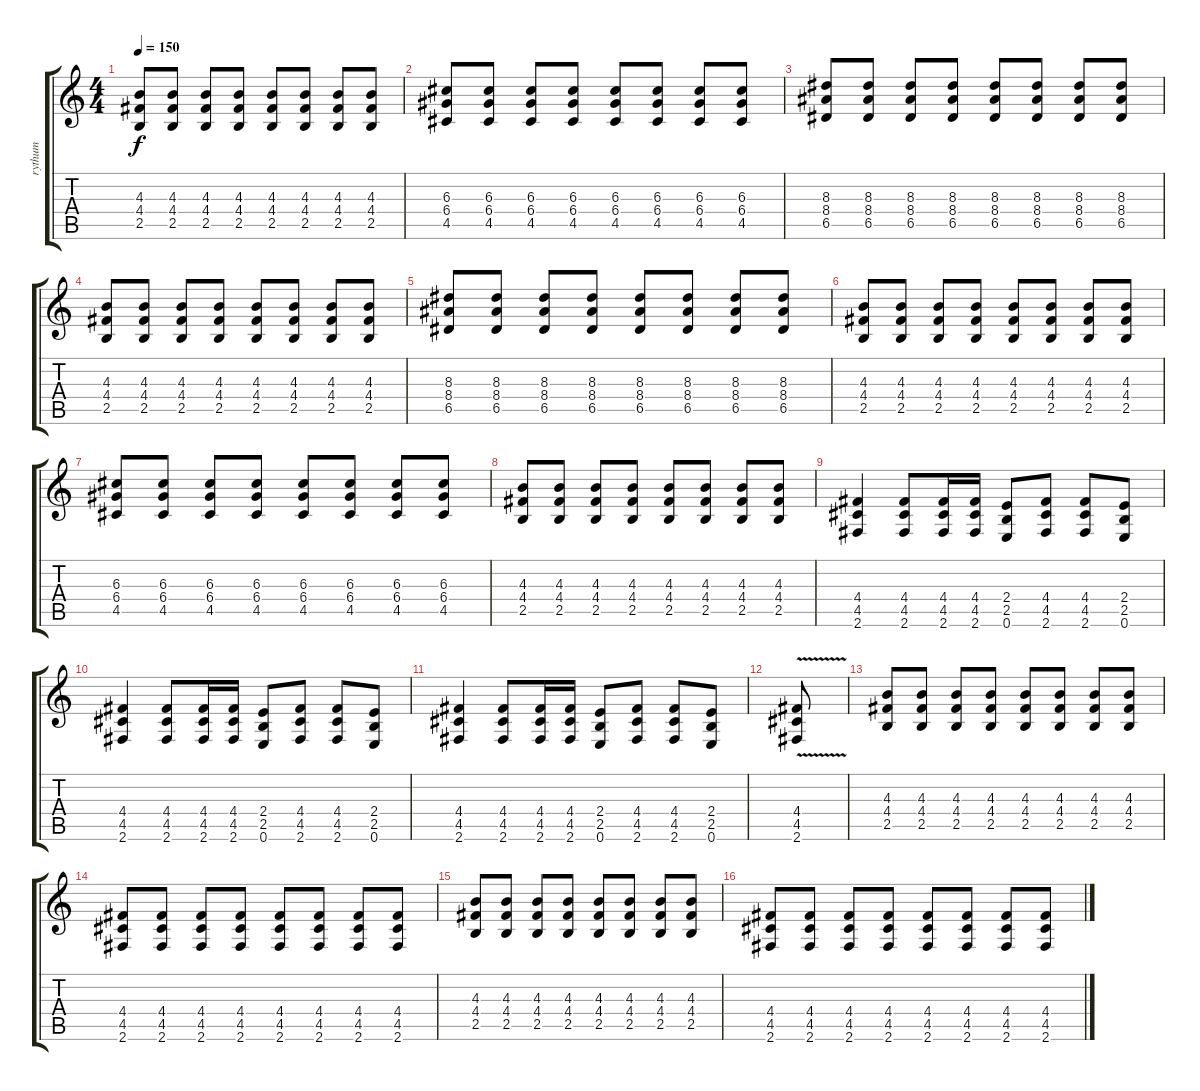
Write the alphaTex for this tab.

\track ("rythum" "rythum") {instrument distortionguitar}
\staff {score tabs}
\tuning (E4 B3 G3 D3 A2 E2) {hide}
\ts (4 4)
\tempo 150
\clef g2
\ks c
(4.3 4.4 2.5).8{dy f} (4.3 4.4 2.5).8 (4.3 4.4 2.5).8 (4.3 4.4 2.5).8 (4.3 4.4 2.5).8 (4.3 4.4 2.5).8 (4.3 4.4 2.5).8 (4.3 4.4 2.5).8 |
(6.3 6.4 4.5).8 (6.3 6.4 4.5).8 (6.3 6.4 4.5).8 (6.3 6.4 4.5).8 (6.3 6.4 4.5).8 (6.3 6.4 4.5).8 (6.3 6.4 4.5).8 (6.3 6.4 4.5).8 |
(8.3 8.4 6.5).8 (8.3 8.4 6.5).8 (8.3 8.4 6.5).8 (8.3 8.4 6.5).8 (8.3 8.4 6.5).8 (8.3 8.4 6.5).8 (8.3 8.4 6.5).8 (8.3 8.4 6.5).8 |
(4.3 4.4 2.5).8 (4.3 4.4 2.5).8 (4.3 4.4 2.5).8 (4.3 4.4 2.5).8 (4.3 4.4 2.5).8 (4.3 4.4 2.5).8 (4.3 4.4 2.5).8 (4.3 4.4 2.5).8 |
(8.3 8.4 6.5).8 (8.3 8.4 6.5).8 (8.3 8.4 6.5).8 (8.3 8.4 6.5).8 (8.3 8.4 6.5).8 (8.3 8.4 6.5).8 (8.3 8.4 6.5).8 (8.3 8.4 6.5).8 |
(4.3 4.4 2.5).8 (4.3 4.4 2.5).8 (4.3 4.4 2.5).8 (4.3 4.4 2.5).8 (4.3 4.4 2.5).8 (4.3 4.4 2.5).8 (4.3 4.4 2.5).8 (4.3 4.4 2.5).8 |
(6.3 6.4 4.5).8 (6.3 6.4 4.5).8 (6.3 6.4 4.5).8 (6.3 6.4 4.5).8 (6.3 6.4 4.5).8 (6.3 6.4 4.5).8 (6.3 6.4 4.5).8 (6.3 6.4 4.5).8 |
(4.3 4.4 2.5).8 (4.3 4.4 2.5).8 (4.3 4.4 2.5).8 (4.3 4.4 2.5).8 (4.3 4.4 2.5).8 (4.3 4.4 2.5).8 (4.3 4.4 2.5).8 (4.3 4.4 2.5).8 |
(4.4 4.5 2.6).4 (4.4 4.5 2.6).8 (4.4 4.5 2.6).16 (4.4 4.5 2.6).16 (2.4 2.5 0.6).8 (4.4 4.5 2.6).8 (4.4 4.5 2.6).8 (2.4 2.5 0.6).8 |
(4.4 4.5 2.6).4 (4.4 4.5 2.6).8 (4.4 4.5 2.6).16 (4.4 4.5 2.6).16 (2.4 2.5 0.6).8 (4.4 4.5 2.6).8 (4.4 4.5 2.6).8 (2.4 2.5 0.6).8 |
(4.4 4.5 2.6).4 (4.4 4.5 2.6).8 (4.4 4.5 2.6).16 (4.4 4.5 2.6).16 (2.4 2.5 0.6).8 (4.4 4.5 2.6).8 (4.4 4.5 2.6).8 (2.4 2.5 0.6).8 |
(4.4{v} 4.5{v} 2.6{v}).8 |
(4.3 4.4 2.5).8 (4.3 4.4 2.5).8 (4.3 4.4 2.5).8 (4.3 4.4 2.5).8 (4.3 4.4 2.5).8 (4.3 4.4 2.5).8 (4.3 4.4 2.5).8 (4.3 4.4 2.5).8 |
(4.4 4.5 2.6).8 (4.4 4.5 2.6).8 (4.4 4.5 2.6).8 (4.4 4.5 2.6).8 (4.4 4.5 2.6).8 (4.4 4.5 2.6).8 (4.4 4.5 2.6).8 (4.4 4.5 2.6).8 |
(4.3 4.4 2.5).8 (4.3 4.4 2.5).8 (4.3 4.4 2.5).8 (4.3 4.4 2.5).8 (4.3 4.4 2.5).8 (4.3 4.4 2.5).8 (4.3 4.4 2.5).8 (4.3 4.4 2.5).8 |
(4.4 4.5 2.6).8 (4.4 4.5 2.6).8 (4.4 4.5 2.6).8 (4.4 4.5 2.6).8 (4.4 4.5 2.6).8 (4.4 4.5 2.6).8 (4.4 4.5 2.6).8 (4.4 4.5 2.6).8
